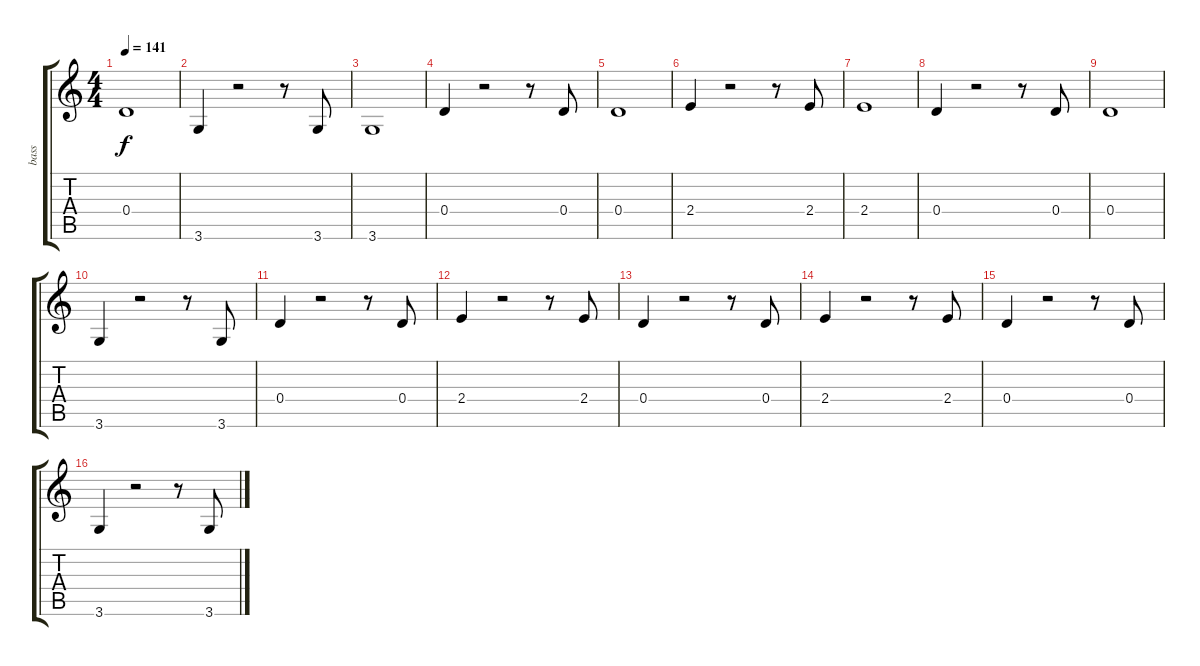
\track ("bass" "bass") {instrument electricbassfinger}
\staff {score tabs}
\tuning (E4 B3 G3 D3 A2 E2) {hide}
\ts (4 4)
\tempo 141
\clef g2
\ks c
0.4.1{dy f} |
3.6.4 r.2 r.8 3.6.8 |
3.6.1 |
0.4.4 r.2 r.8 0.4.8 |
0.4.1 |
2.4.4 r.2 r.8 2.4.8 |
2.4.1 |
0.4.4 r.2 r.8 0.4.8 |
0.4.1 |
3.6.4 r.2 r.8 3.6.8 |
0.4.4 r.2 r.8 0.4.8 |
2.4.4 r.2 r.8 2.4.8 |
0.4.4 r.2 r.8 0.4.8 |
2.4.4 r.2 r.8 2.4.8 |
0.4.4 r.2 r.8 0.4.8 |
3.6.4 r.2 r.8 3.6.8
